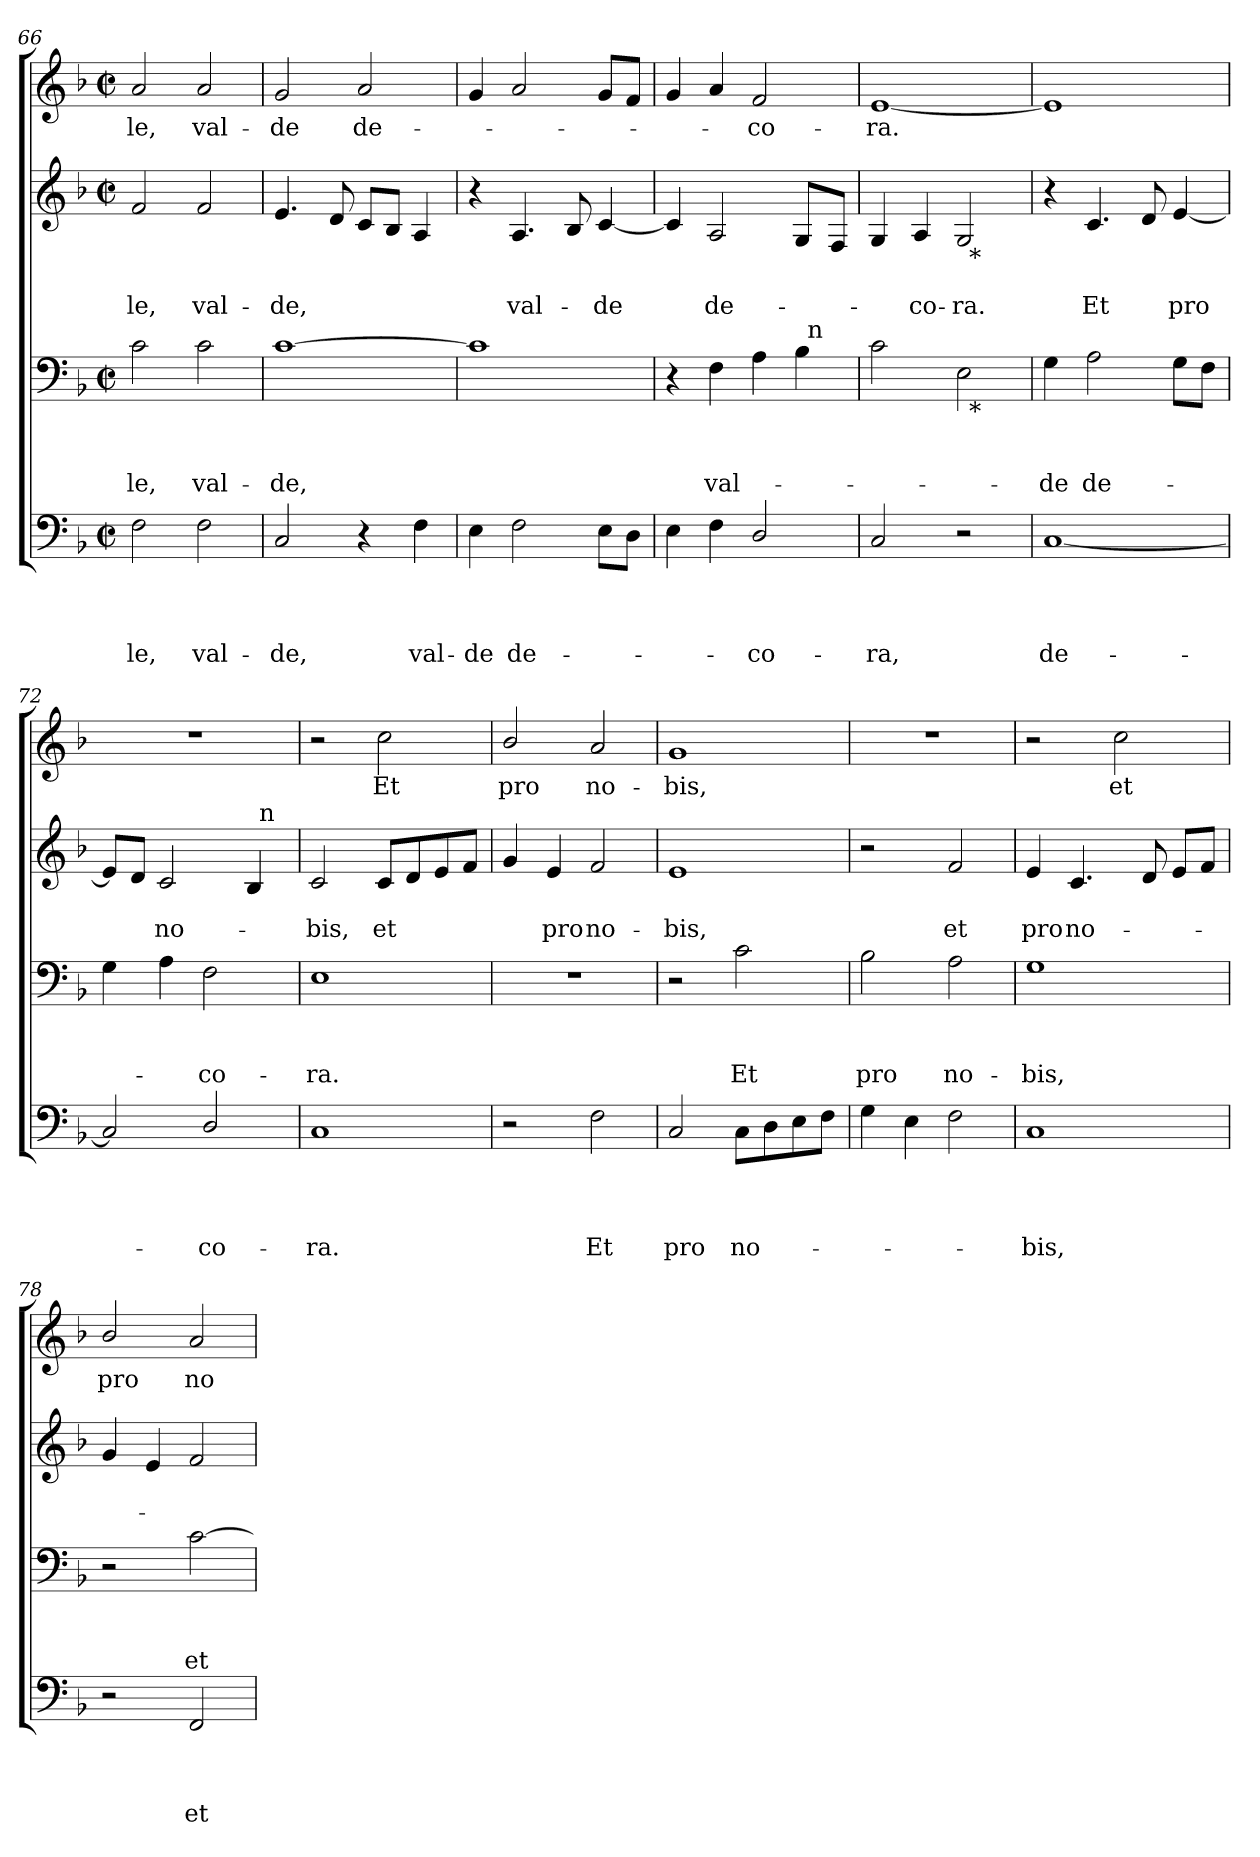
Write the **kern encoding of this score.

**kern	**text	**text	**text	**text	**kern	**text	**text	**text	**kern	**text	**text	**kern	**text
*part4	*part4	*part4	*part4	*part4	*part3	*part3	*part3	*part3	*part2	*part2	*part2	*part1	*part1
*staff4	*staff4	*staff4	*staff4	*staff4	*staff3	*staff3	*staff3	*staff3	*staff2	*staff2	*staff2	*staff1	*staff1
*clefF4	*	*	*	*	*clefF4	*	*	*	*clefG2	*	*	*clefG2	*
*k[b-]	*	*	*	*	*k[b-]	*	*	*	*k[b-]	*	*	*k[b-]	*
*F:	*	*	*	*	*F:	*	*	*	*F:	*	*	*F:	*
*M2/2	*	*	*	*	*M2/2	*	*	*	*M2/2	*	*	*M2/2	*
*met(c|)	*	*	*	*	*met(c|)	*	*	*	*met(c|)	*	*	*met(c|)	*
=66	=66	=66	=66	=66	=66	=66	=66	=66	=66	=66	=66	=66	=66
!	!	!	!	!LO:LY:b	!	!	!	!LO:LY:b	!	!	!LO:LY:b	!	!LO:LY:b
2F\	.	.	.	-le,	2c\	.	.	-le,	2f/	.	-le,	2a/	-le,
!	!	!	!	!LO:LY:b	!	!	!	!LO:LY:b	!	!	!LO:LY:b	!	!LO:LY:b
2F\	.	.	.	val-	2c\	.	.	val-	2f/	.	val-	2a/	val-
=67	=67	=67	=67	=67	=67	=67	=67	=67	=67	=67	=67	=67	=67
!	!	!	!	!LO:LY:b	!	!	!	!LO:LY:b	!	!	!LO:LY:b	!	!LO:LY:b
2C/	.	.	.	-de,	[>1c	.	.	-de,	4.e/	.	-de,	2g/	-de
.	.	.	.	.	.	.	.	.	8d/	.	.	.	.
!	!	!	!	!	!	!	!	!	!	!	!	!	!LO:LY:b
4r	.	.	.	.	.	.	.	.	8c/L	.	.	2a/	de-
.	.	.	.	.	.	.	.	.	8B-/J	.	.	.	.
!	!	!	!	!LO:LY:b	!	!	!	!	!	!	!	!	!
4F\	.	.	.	val-	.	.	.	.	4A/	.	.	.	.
=68	=68	=68	=68	=68	=68	=68	=68	=68	=68	=68	=68	=68	=68
!	!	!	!	!LO:LY:b	!	!	!	!	!	!	!	!	!
4E\	.	.	.	-de	1c]	.	.	.	4r	.	.	4g/	.
!	!	!	!	!LO:LY:b	!	!	!	!	!	!	!LO:LY:b	!	!
2F\	.	.	.	de-	.	.	.	.	4.A/	.	val-	2a/	.
.	.	.	.	.	.	.	.	.	8B-/	.	.	.	.
!	!	!	!	!	!	!	!	!	!	!	!LO:LY:b	!	!
8E\L	.	.	.	.	.	.	.	.	[>4c/	.	-de	8g/L	.
8D\J	.	.	.	.	.	.	.	.	.	.	.	8f/J	.
!!LO:PB:g=z
=69	=69	=69	=69	=69	=69	=69	=69	=69	=69	=69	=69	=69	=69
*	*	*	*	*	*^	*	*	*	*	*	*	*	*
4E\	.	.	.	.	4r	2ryy	.	.	.	4c/]	.	.	4g/	.
!	!	!	!	!	!	!	!	!	!LO:LY:b	!	!	!LO:LY:b	!	!
4F\	.	.	.	.	4F\	.	.	.	val-	2A/	.	de-	4a/	.
!	!	!	!	!LO:LY:b	!	!	!	!	!	!	!	!	!	!LO:LY:b
2D/	.	.	.	-co-	4A\	4ryy	.	.	.	.	.	.	2f/	-co-
.	.	.	.	.	4B-\	32ryy	.	.	.	8G/L	.	.	.	.
!	!	!	!	!	!	!LO:TX:a:t=n	!	!	!	!	!	!	!	!
.	.	.	.	.	.	8..ryy	.	.	.	.	.	.	.	.
.	.	.	.	.	.	.	.	.	.	8F/J	.	.	.	.
=70	=70	=70	=70	=70	=70	=70	=70	=70	=70	=70	=70	=70	=70	=70
!	!	!	!	!LO:LY:b	!	!	!	!	!	!	!	!	!	!LO:LY:b
*	*	*	*	*	*	*	*	*	*	*^	*	*	*	*
2C/	.	.	.	-ra,	2c\	2ryy	.	.	.	4G/	2ryy	.	.	[<1e	-ra.
!	!	!	!	!	!	!	!	!	!	!	!	!	!LO:LY:b	!	!
.	.	.	.	.	.	.	.	.	.	4A/	.	.	-co-	.	.
!	!	!	!	!	!	!	!	!	!	!	!	!	!LO:LY:b	!	!
2r	.	.	.	.	2E\	32ryy	.	.	.	2G/	32ryy	.	-ra.	.	.
!	!	!	!	!	!	!	!	!	!	!	!LO:TX:b:t=*	!	!	!	!
!	!	!	!	!	!	!LO:TX:b:t=*	!	!	!	!	!	!	!	!	!
.	.	.	.	.	.	4...ryy	.	.	.	.	4...ryy	.	.	.	.
=71	=71	=71	=71	=71	=71	=71	=71	=71	=71	=71	=71	=71	=71	=71	=71
!	!	!	!	!LO:LY:b	!	!	!	!	!LO:LY:b	!	!	!	!	!	!
*	*	*	*	*	*v	*v	*	*	*	*	*	*	*	*	*
*	*	*	*	*	*	*	*	*	*v	*v	*	*	*	*
[<1C	.	.	.	de-	4G\	.	.	-de	4r	.	.	1e]	.
!	!	!	!	!	!	!	!	!LO:LY:b	!	!	!LO:LY:b	!	!
.	.	.	.	.	2A\	.	.	de-	4.c/	.	Et	.	.
.	.	.	.	.	.	.	.	.	8d/	.	.	.	.
!	!	!	!	!	!	!	!	!	!	!	!LO:LY:b	!	!
.	.	.	.	.	8G\L	.	.	.	[<4e/	.	pro	.	.
.	.	.	.	.	8F\J	.	.	.	.	.	.	.	.
=72	=72	=72	=72	=72	=72	=72	=72	=72	=72	=72	=72	=72	=72
*	*	*	*	*	*	*	*	*	*^	*	*	*	*
2C/]	.	.	.	.	4G\	.	.	.	8e/L]	2ryy	.	.	1r	.
.	.	.	.	.	.	.	.	.	8d/J	.	.	.	.	.
!	!	!	!	!	!	!	!	!	!	!	!	!LO:LY:b	!	!
.	.	.	.	.	4A\	.	.	.	2c/	.	.	no-	.	.
!	!	!	!	!LO:LY:b	!	!	!	!LO:LY:b	!	!	!	!	!	!
2D/	.	.	.	-co-	2F\	.	.	-co-	.	4ryy	.	.	.	.
.	.	.	.	.	.	.	.	.	4B-/	32ryy	.	.	.	.
!	!	!	!	!	!	!	!	!	!	!LO:TX:a:t=n	!	!	!	!
.	.	.	.	.	.	.	.	.	.	8..ryy	.	.	.	.
=73	=73	=73	=73	=73	=73	=73	=73	=73	=73	=73	=73	=73	=73	=73
!	!	!	!	!LO:LY:b	!	!	!	!LO:LY:b	!	!	!	!LO:LY:b	!	!
*	*	*	*	*	*	*	*	*	*v	*v	*	*	*	*
1C	.	.	.	-ra.	1E	.	.	-ra.	2c/	.	-bis,	2r	.
!	!	!	!	!	!	!	!	!	!	!	!LO:LY:b	!	!LO:LY:b
.	.	.	.	.	.	.	.	.	8c/L	.	et	2cc\	Et
.	.	.	.	.	.	.	.	.	8d/	.	.	.	.
.	.	.	.	.	.	.	.	.	8e/	.	.	.	.
.	.	.	.	.	.	.	.	.	8f/J	.	.	.	.
=74	=74	=74	=74	=74	=74	=74	=74	=74	=74	=74	=74	=74	=74
!	!	!	!	!	!	!	!	!	!	!	!	!	!LO:LY:b
2r	.	.	.	.	1r	.	.	.	4g/	.	.	2b-/	pro
!	!	!	!	!	!	!	!	!	!	!	!LO:LY:b	!	!
.	.	.	.	.	.	.	.	.	4e/	.	pro	.	.
!	!	!	!	!LO:LY:b	!	!	!	!	!	!	!LO:LY:b	!	!LO:LY:b
2F\	.	.	.	Et	.	.	.	.	2f/	.	no-	2a/	no-
!!LO:LB:g=z
=75	=75	=75	=75	=75	=75	=75	=75	=75	=75	=75	=75	=75	=75
!	!	!	!	!LO:LY:b	!	!	!	!	!	!	!LO:LY:b	!	!LO:LY:b
2C/	.	.	.	pro	2r	.	.	.	1e	.	-bis,	1g	-bis,
!	!	!	!	!LO:LY:b	!	!	!	!LO:LY:b	!	!	!	!	!
8C\L	.	.	.	no-	2c\	.	.	Et	.	.	.	.	.
8D\	.	.	.	.	.	.	.	.	.	.	.	.	.
8E\	.	.	.	.	.	.	.	.	.	.	.	.	.
8F\J	.	.	.	.	.	.	.	.	.	.	.	.	.
=76	=76	=76	=76	=76	=76	=76	=76	=76	=76	=76	=76	=76	=76
!	!	!	!	!	!	!	!	!LO:LY:b	!	!	!	!	!
4G\	.	.	.	.	2B-\	.	.	pro	2r	.	.	1r	.
4E\	.	.	.	.	.	.	.	.	.	.	.	.	.
!	!	!	!	!	!	!	!	!LO:LY:b	!	!	!LO:LY:b	!	!
2F\	.	.	.	.	2A\	.	.	no-	2f/	.	et	.	.
=77	=77	=77	=77	=77	=77	=77	=77	=77	=77	=77	=77	=77	=77
!	!	!	!	!LO:LY:b	!	!	!	!LO:LY:b	!	!	!LO:LY:b	!	!
1C	.	.	.	-bis,	1G	.	.	-bis,	4e/	.	pro	2r	.
!	!	!	!	!	!	!	!	!	!	!	!LO:LY:b	!	!
.	.	.	.	.	.	.	.	.	4.c/	.	no-	.	.
!	!	!	!	!	!	!	!	!	!	!	!	!	!LO:LY:b
.	.	.	.	.	.	.	.	.	.	.	.	2cc\	et
.	.	.	.	.	.	.	.	.	8d/	.	.	.	.
.	.	.	.	.	.	.	.	.	8e/L	.	.	.	.
.	.	.	.	.	.	.	.	.	8f/J	.	.	.	.
=78	=78	=78	=78	=78	=78	=78	=78	=78	=78	=78	=78	=78	=78
!	!	!	!	!	!	!	!	!	!	!	!	!	!LO:LY:b
2r	.	.	.	.	2r	.	.	.	4g/	.	.	2b-/	pro
.	.	.	.	.	.	.	.	.	4e/	.	.	.	.
!	!	!	!	!LO:LY:b	!	!	!	!LO:LY:b	!	!	!	!	!LO:LY:b
2FF/	.	.	.	et	[>2c\	.	.	et	2f/	.	.	2a/	no-
=	=	=	=	=	=	=	=	=	=	=	=	=	=
*-	*-	*-	*-	*-	*-	*-	*-	*-	*-	*-	*-	*-	*-
